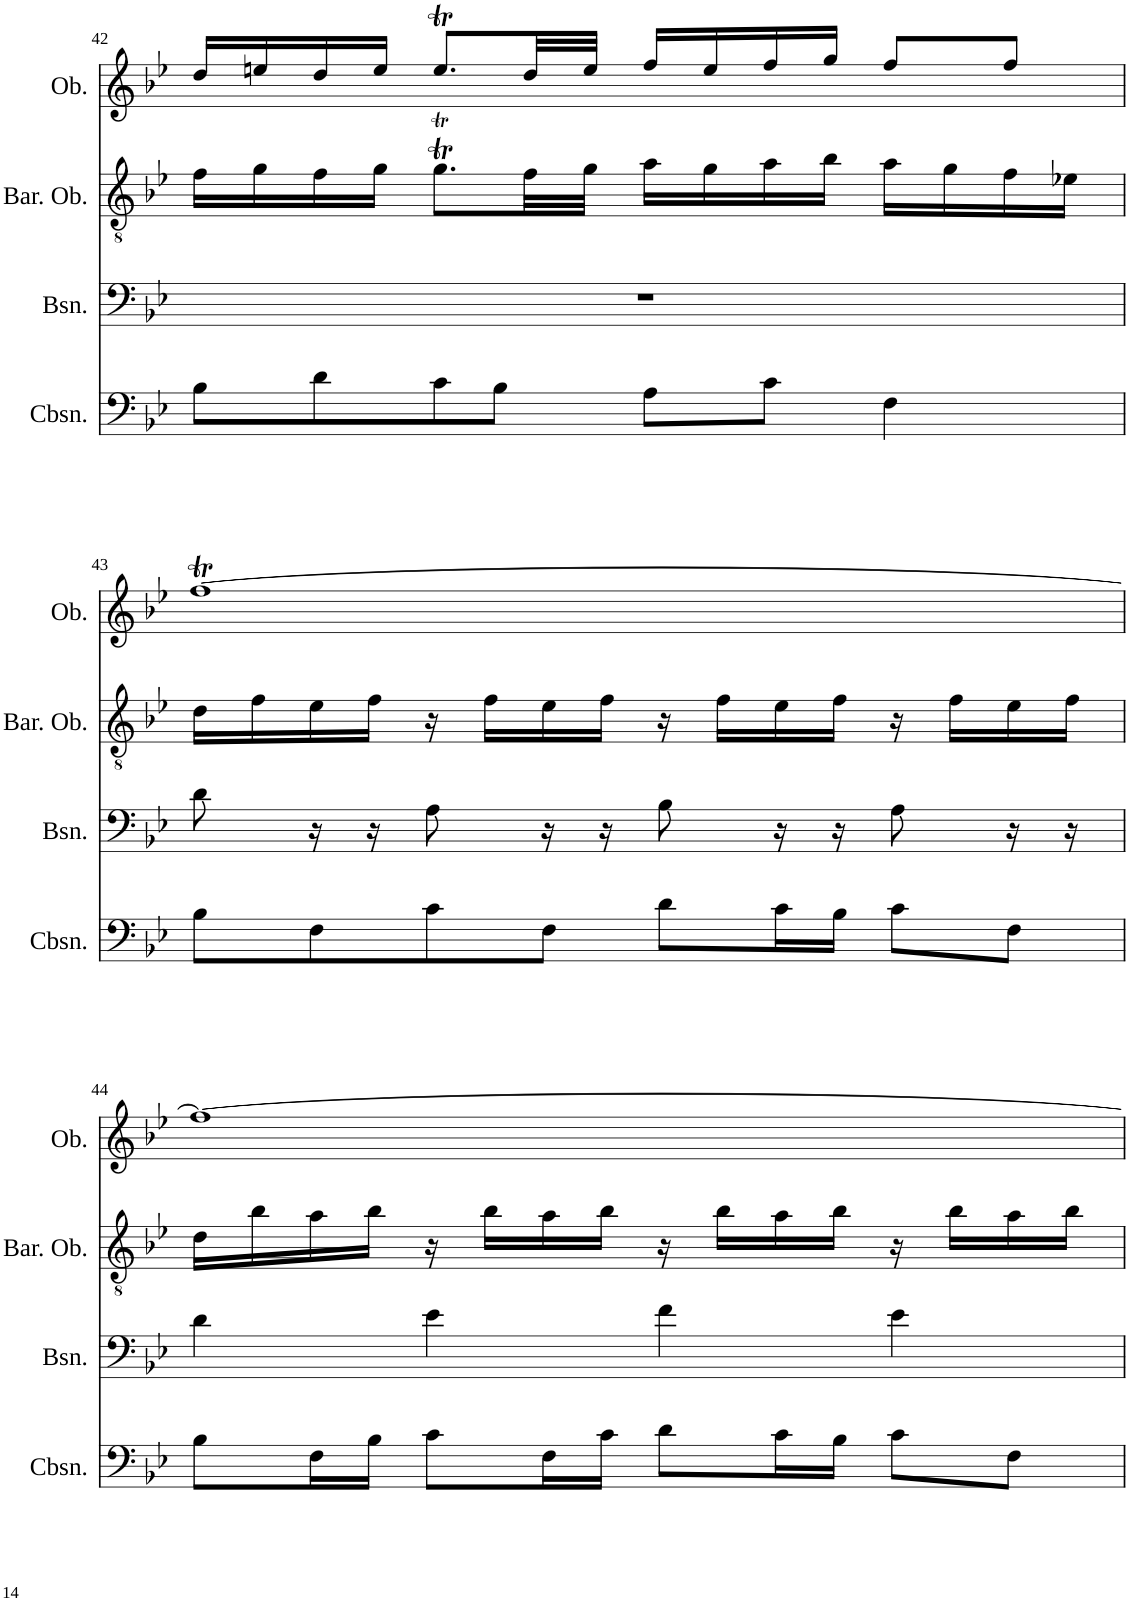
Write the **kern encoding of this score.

**kern	**kern	**kern	**kern
*part4	*part3	*part2	*part1
*staff4	*staff3	*staff2	*staff1
*I"Contrabassoon	*I"Bassoon	*I"Baritone Oboe	*I"Oboe
*I'Cbsn.	*I'Bsn.	*I'Bar. Ob.	*I'Ob.
!!LO:PB:g=z
*clefF4	*clefF4	*clefGv2	*clefG2
*Trd7c12	*	*	*
*k[b-e-]	*k[b-e-]	*k[b-e-]	*k[b-e-]
*M4/4	*M4/4	*M4/4	*M4/4
*met(c)	*met(c)	*met(c)	*met(c)
=42	=42	=42	=42
*	*	*	*^
8B-\L	1r	16f\LL	16dd/LL	4ryy
.	.	16g\	16een/	.
8d\	.	16f\	16dd/	.
.	.	16g\JJ	16ee/JJ	.
8c\	.	8.gT\L	8.eet/L	8.gT!
8B-\J	.	.	.	.
.	.	32f\LL	32dd/LL	2ryy
.	.	32g\JJJ	32ee/JJJ	.
8A\L	.	16a\LL	16ff/LL	.
.	.	16g\	16ee/	.
8c\J	.	16a\	16ff/	.
.	.	16b-\JJ	16gg/JJ	.
4F\	.	16a\LL	8ff/L	.
.	.	16g\	.	.
.	.	16f\	8ff/J	.
.	.	16e-X\JJ	.	16ryy
*	*	*	*v	*v
!!LO:LB:g=z
=43	=43	=43	=43
8B-\L	8d\	16d\LL	[1ffT
.	.	16f\	.
8F\	16r	16e-\	.
.	16r	16f\JJ	.
8c\	8A\	16r	.
.	.	16f\LL	.
8F\J	16r	16e-\	.
.	16r	16f\JJ	.
8d\L	8B-\	16r	.
.	.	16f\LL	.
16c\L	16r	16e-\	.
16B-\JJ	16r	16f\JJ	.
8c\L	8A\	16r	.
.	.	16f\LL	.
8F\J	16r	16e-\	.
.	16r	16f\JJ	.
!!LO:LB:g=z
=44	=44	=44	=44
8B-\L	4d\	16d\LL	1ff_
.	.	16b-\	.
16F\L	.	16a\	.
16B-\JJ	.	16b-\JJ	.
8c\L	4e-\	16r	.
.	.	16b-\LL	.
16F\L	.	16a\	.
16c\JJ	.	16b-\JJ	.
8d\L	4f\	16r	.
.	.	16b-\LL	.
16c\L	.	16a\	.
16B-\JJ	.	16b-\JJ	.
8c\L	4e-\	16r	.
.	.	16b-\LL	.
8F\J	.	16a\	.
.	.	16b-\JJ	.
=	=	=	=
*-	*-	*-	*-
